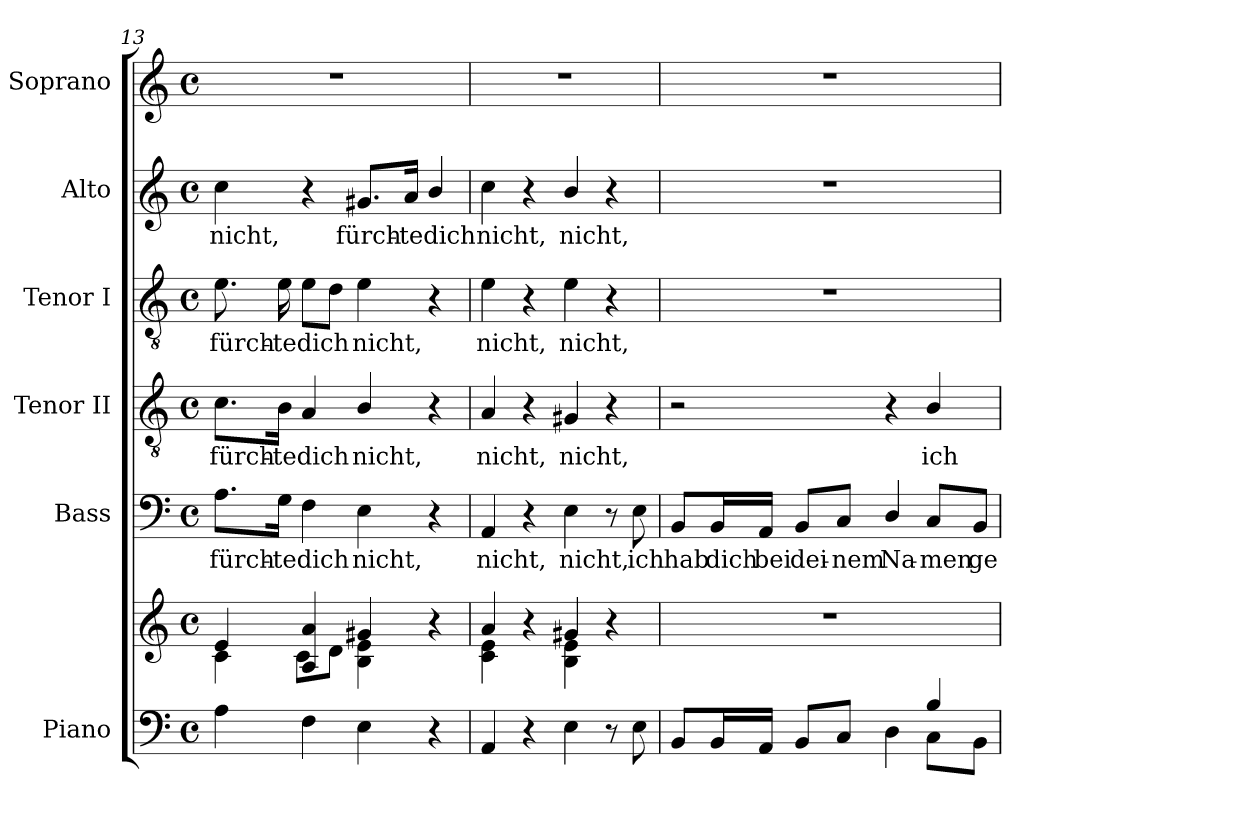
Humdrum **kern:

**kern	**kern	**kern	**text	**kern	**text	**kern	**text	**kern	**text	**kern
*part6	*part6	*part5	*part5	*part4	*part4	*part3	*part3	*part2	*part2	*part1
*staff7	*staff6	*staff5	*staff5	*staff4	*staff4	*staff3	*staff3	*staff2	*staff2	*staff1
*I"Piano	*	*I"Bass	*	*I"Tenor II	*	*I"Tenor I	*	*I"Alto	*	*I"Soprano
*I'Pno.	*	*I'B.	*	*I'T.	*	*I'T.	*	*I'A.	*	*I'S.
*clefF4	*clefG2	*clefF4	*	*clefGv2	*	*clefGv2	*	*clefG2	*	*clefG2
*	*	*	*	*ITrd7c12	*	*ITrd7c12	*	*	*	*
*k[]	*k[]	*k[]	*	*k[]	*	*k[]	*	*k[]	*	*k[]
*C:	*C:	*C:	*	*C:	*	*C:	*	*C:	*	*C:
*M4/4	*M4/4	*M4/4	*	*M4/4	*	*M4/4	*	*M4/4	*	*M4/4
*met(c)	*met(c)	*met(c)	*	*met(c)	*	*met(c)	*	*met(c)	*	*met(c)
=13	=13	=13	=13	=13	=13	=13	=13	=13	=13	=13
*	*^	*	*	*	*	*	*	*	*	*
!	!	!	!	!LO:LY:b:color=#000000	!	!	!	!	!	!	!
!	!	!	!	!	!	!LO:LY:b:color=#000000	!	!	!	!	!
!	!	!	!	!	!	!	!	!LO:LY:b:color=#000000	!	!	!
!	!	!	!	!	!	!	!	!	!	!LO:LY:b:color=#000000	!
4Ai\	4ei/	4ci\	8.Ai\L	fürch-	8.Ci\L	fürch-	8.Ei\	fürch-	4cci\	nicht,	1r
!	!	!	!	!LO:LY:b:color=#000000	!	!	!	!	!	!	!
!	!	!	!	!	!	!LO:LY:b:color=#000000	!	!	!	!	!
!	!	!	!	!	!	!	!	!LO:LY:b:color=#000000	!	!	!
.	.	.	16Gi\Jk	-te	16BBi\Jk	-te	16Ei\	-te	.	.	.
!	!	!	!	!LO:LY:b:color=#000000	!	!	!	!	!	!	!
!	!	!	!	!	!	!LO:LY:b:color=#000000	!	!	!	!	!
!	!	!	!	!	!	!	!	!LO:LY:b:color=#000000	!	!	!
4Fi\	4Ai/ 4ai	8ci\L	4Fi\	dich	4AAi/	dich	8Ei\L	dich	4r	.	.
.	.	8di\J	.	.	.	.	8Di\J	.	.	.	.
!	!	!	!	!LO:LY:b:color=#000000	!	!	!	!	!	!	!
!	!	!	!	!	!	!LO:LY:b:color=#000000	!	!	!	!	!
!	!	!	!	!	!	!	!	!LO:LY:b:color=#000000	!	!	!
!	!	!	!	!	!	!	!	!	!	!LO:LY:b:color=#000000	!
4Ei\	4g#Xi/	4Bi\ 4ei	4Ei\	nicht,	4BBi/	nicht,	4Ei\	nicht,	8.g#Xi/L	fürch-	.
!	!	!	!	!	!	!	!	!	!	!LO:LY:b:color=#000000	!
.	.	.	.	.	.	.	.	.	16ai/Jk	-te	.
!	!	!	!	!	!	!	!	!	!	!LO:LY:b:color=#000000	!
4r	4r	4ryy	4r	.	4r	.	4r	.	4bi/	dich	.
=14	=14	=14	=14	=14	=14	=14	=14	=14	=14	=14	=14
!	!	!	!	!LO:LY:b:color=#000000	!	!	!	!	!	!	!
!	!	!	!	!	!	!LO:LY:b:color=#000000	!	!	!	!	!
!	!	!	!	!	!	!	!	!LO:LY:b:color=#000000	!	!	!
!	!	!	!	!	!	!	!	!	!	!LO:LY:b:color=#000000	!
4AAi/	4ai/	4ci\ 4ei	4AAi/	nicht,	4AAi/	nicht,	4Ei\	nicht,	4cci\	nicht,	1r
4r	4r	4ryy	4r	.	4r	.	4r	.	4r	.	.
!	!	!	!	!LO:LY:b:color=#000000	!	!	!	!	!	!	!
!	!	!	!	!	!	!LO:LY:b:color=#000000	!	!	!	!	!
!	!	!	!	!	!	!	!	!LO:LY:b:color=#000000	!	!	!
!	!	!	!	!	!	!	!	!	!	!LO:LY:b:color=#000000	!
4Ei\	4g#Xi/	4Bi\ 4ei	4Ei\	nicht,	4GG#Xi/	nicht,	4Ei\	nicht,	4bi/	nicht,	.
8r	4r	4ryy	8r	.	4r	.	4r	.	4r	.	.
!	!	!	!	!LO:LY:b:color=#000000	!	!	!	!	!	!	!
8Ei\	.	.	8Ei\	ich	.	.	.	.	.	.	.
*	*v	*v	*	*	*	*	*	*	*	*	*
=15	=15	=15	=15	=15	=15	=15	=15	=15	=15	=15
*^	*	*	*	*	*	*	*	*	*	*
!	!	!	!	!LO:LY:b:color=#000000	!	!	!	!	!	!	!
8BBi/L	8ryy	1r	8BBi/L	hab	2r	.	1r	.	1r	.	1r
!	!	!	!	!LO:LY:b:color=#000000	!	!	!	!	!	!	!
16BBi/L	8ryy	.	16BBi/L	dich	.	.	.	.	.	.	.
!	!	!	!	!LO:LY:b:color=#000000	!	!	!	!	!	!	!
16AAi/JJ	.	.	16AAi/JJ	bei	.	.	.	.	.	.	.
!	!	!	!	!LO:LY:b:color=#000000	!	!	!	!	!	!	!
8BBi/L	4ryy	.	8BBi/L	dei-	.	.	.	.	.	.	.
!	!	!	!	!LO:LY:b:color=#000000	!	!	!	!	!	!	!
8Ci/J	.	.	8Ci/J	-nem	.	.	.	.	.	.	.
!	!	!	!	!LO:LY:b:color=#000000	!	!	!	!	!	!	!
4Di\	4ryy	.	4Di/	Na-	4r	.	.	.	.	.	.
!	!	!	!	!LO:LY:b:color=#000000	!	!	!	!	!	!	!
!	!	!	!	!	!	!LO:LY:b:color=#000000	!	!	!	!	!
4Bi/	8Ci\L	.	8Ci/L	-men	4BBi/	ich	.	.	.	.	.
!	!	!	!	!LO:LY:b:color=#000000	!	!	!	!	!	!	!
.	8BBi\J	.	8BBi/J	ge-	.	.	.	.	.	.	.
*v	*v	*	*	*	*	*	*	*	*	*	*
=	=	=	=	=	=	=	=	=	=	=
*-	*-	*-	*-	*-	*-	*-	*-	*-	*-	*-
